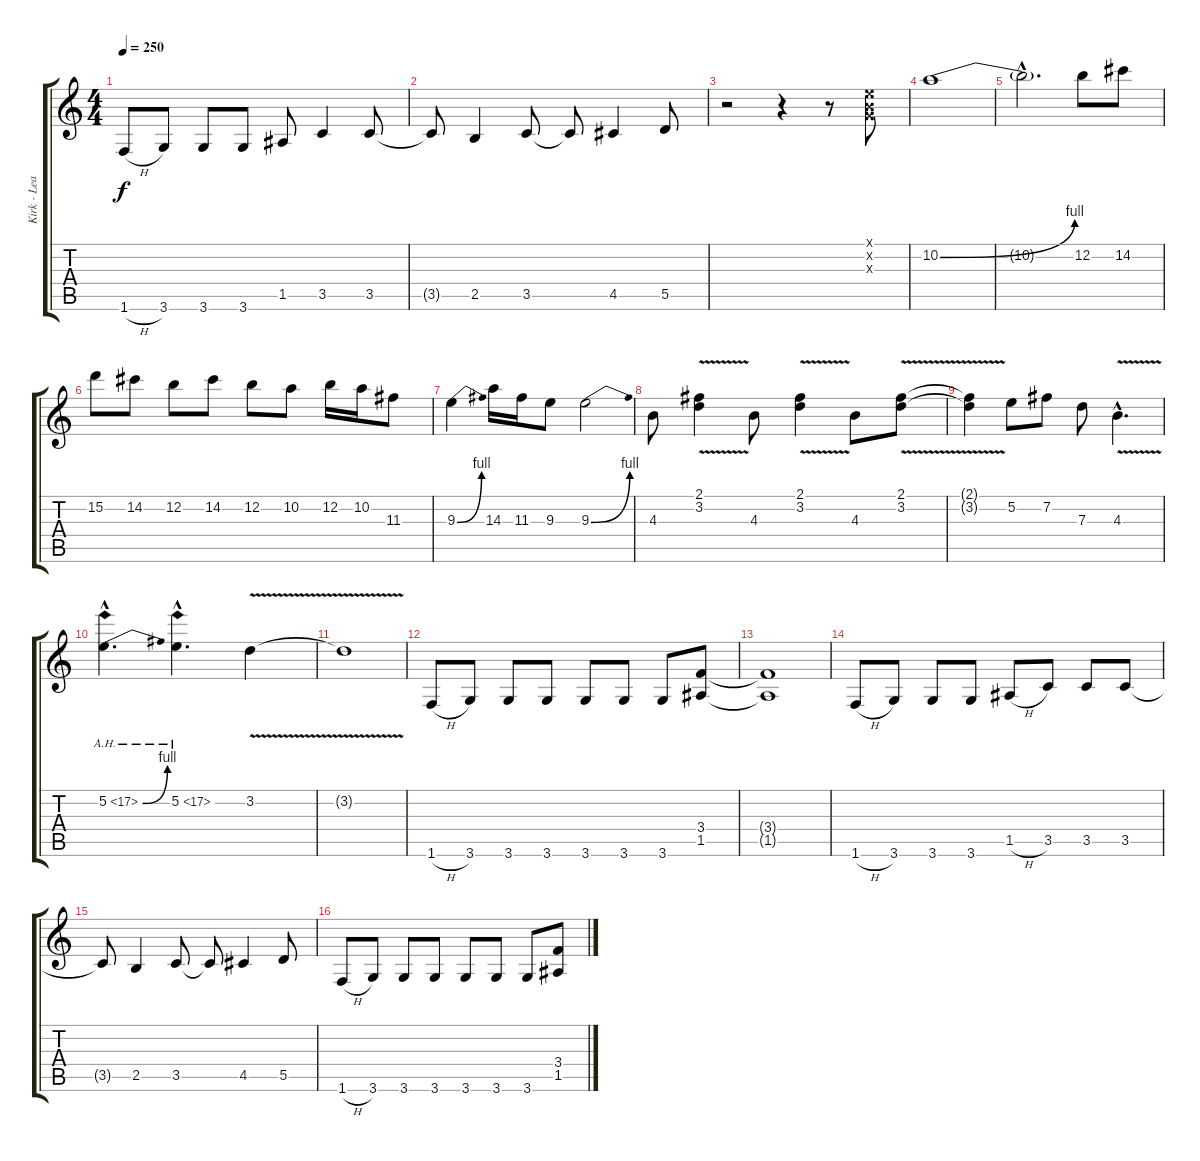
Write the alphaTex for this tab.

\track ("Kirk - Lead Guitar" "Kirk - Lea") {instrument distortionguitar}
\staff {score tabs}
\tuning (E4 B3 G3 D3 A2 E2) {hide}
\ts (4 4)
\tempo 250
\clef g2
\ks c
1.6{h}.8{dy f} 3.6.8 3.6.8 3.6.8 1.5.8 3.5.4 3.5.8 |
3.5{t}.8 2.5.4 3.5.8 3.5{t}.8 4.5.4 5.5.8 |
r.2 r.4 r.8 (0.1{x} 0.2{x} 0.3{x}).8 |
10.2{be (bend 0 0 60 4)}.1 |
10.2{hac t}.2{d} 12.2.8 14.2.8 |
15.2.8 14.2.8 12.2.8 14.2.8 12.2.8 10.2.8 12.2.16 10.2.16 11.3.8 |
9.3{be (bend 0 0 60 4)}.4 14.3.16 11.3.16 9.3.8 9.3{be (bend 0 0 60 4)}.2 |
4.3.8 (2.1{v} 3.2{v}).4 4.3.8 (2.1{v} 3.2{v}).4 4.3.8 (2.1{v} 3.2{v}).8 |
(2.1{t} 3.2{t}).4 5.2.8 7.2.8 7.3.8 4.3{v hac}.4{d} |
5.2{be (bend 0 0 60 4) ah 12 hac}.4{d} 5.2{ah 12 hac}.4{d} 3.2{v}.4 |
3.2{t}.1 |
1.6{h}.8 3.6.8 3.6.8 3.6.8 3.6.8 3.6.8 3.6.8 (3.4 1.5).8 |
(3.4{t} 1.5{t}).1 |
1.6{h}.8 3.6.8 3.6.8 3.6.8 1.5{h}.8 3.5.8 3.5.8 3.5.8 |
3.5{t}.8 2.5.4 3.5.8 3.5{t}.8 4.5.4 5.5.8 |
1.6{h}.8 3.6.8 3.6.8 3.6.8 3.6.8 3.6.8 3.6.8 (3.4 1.5).8
